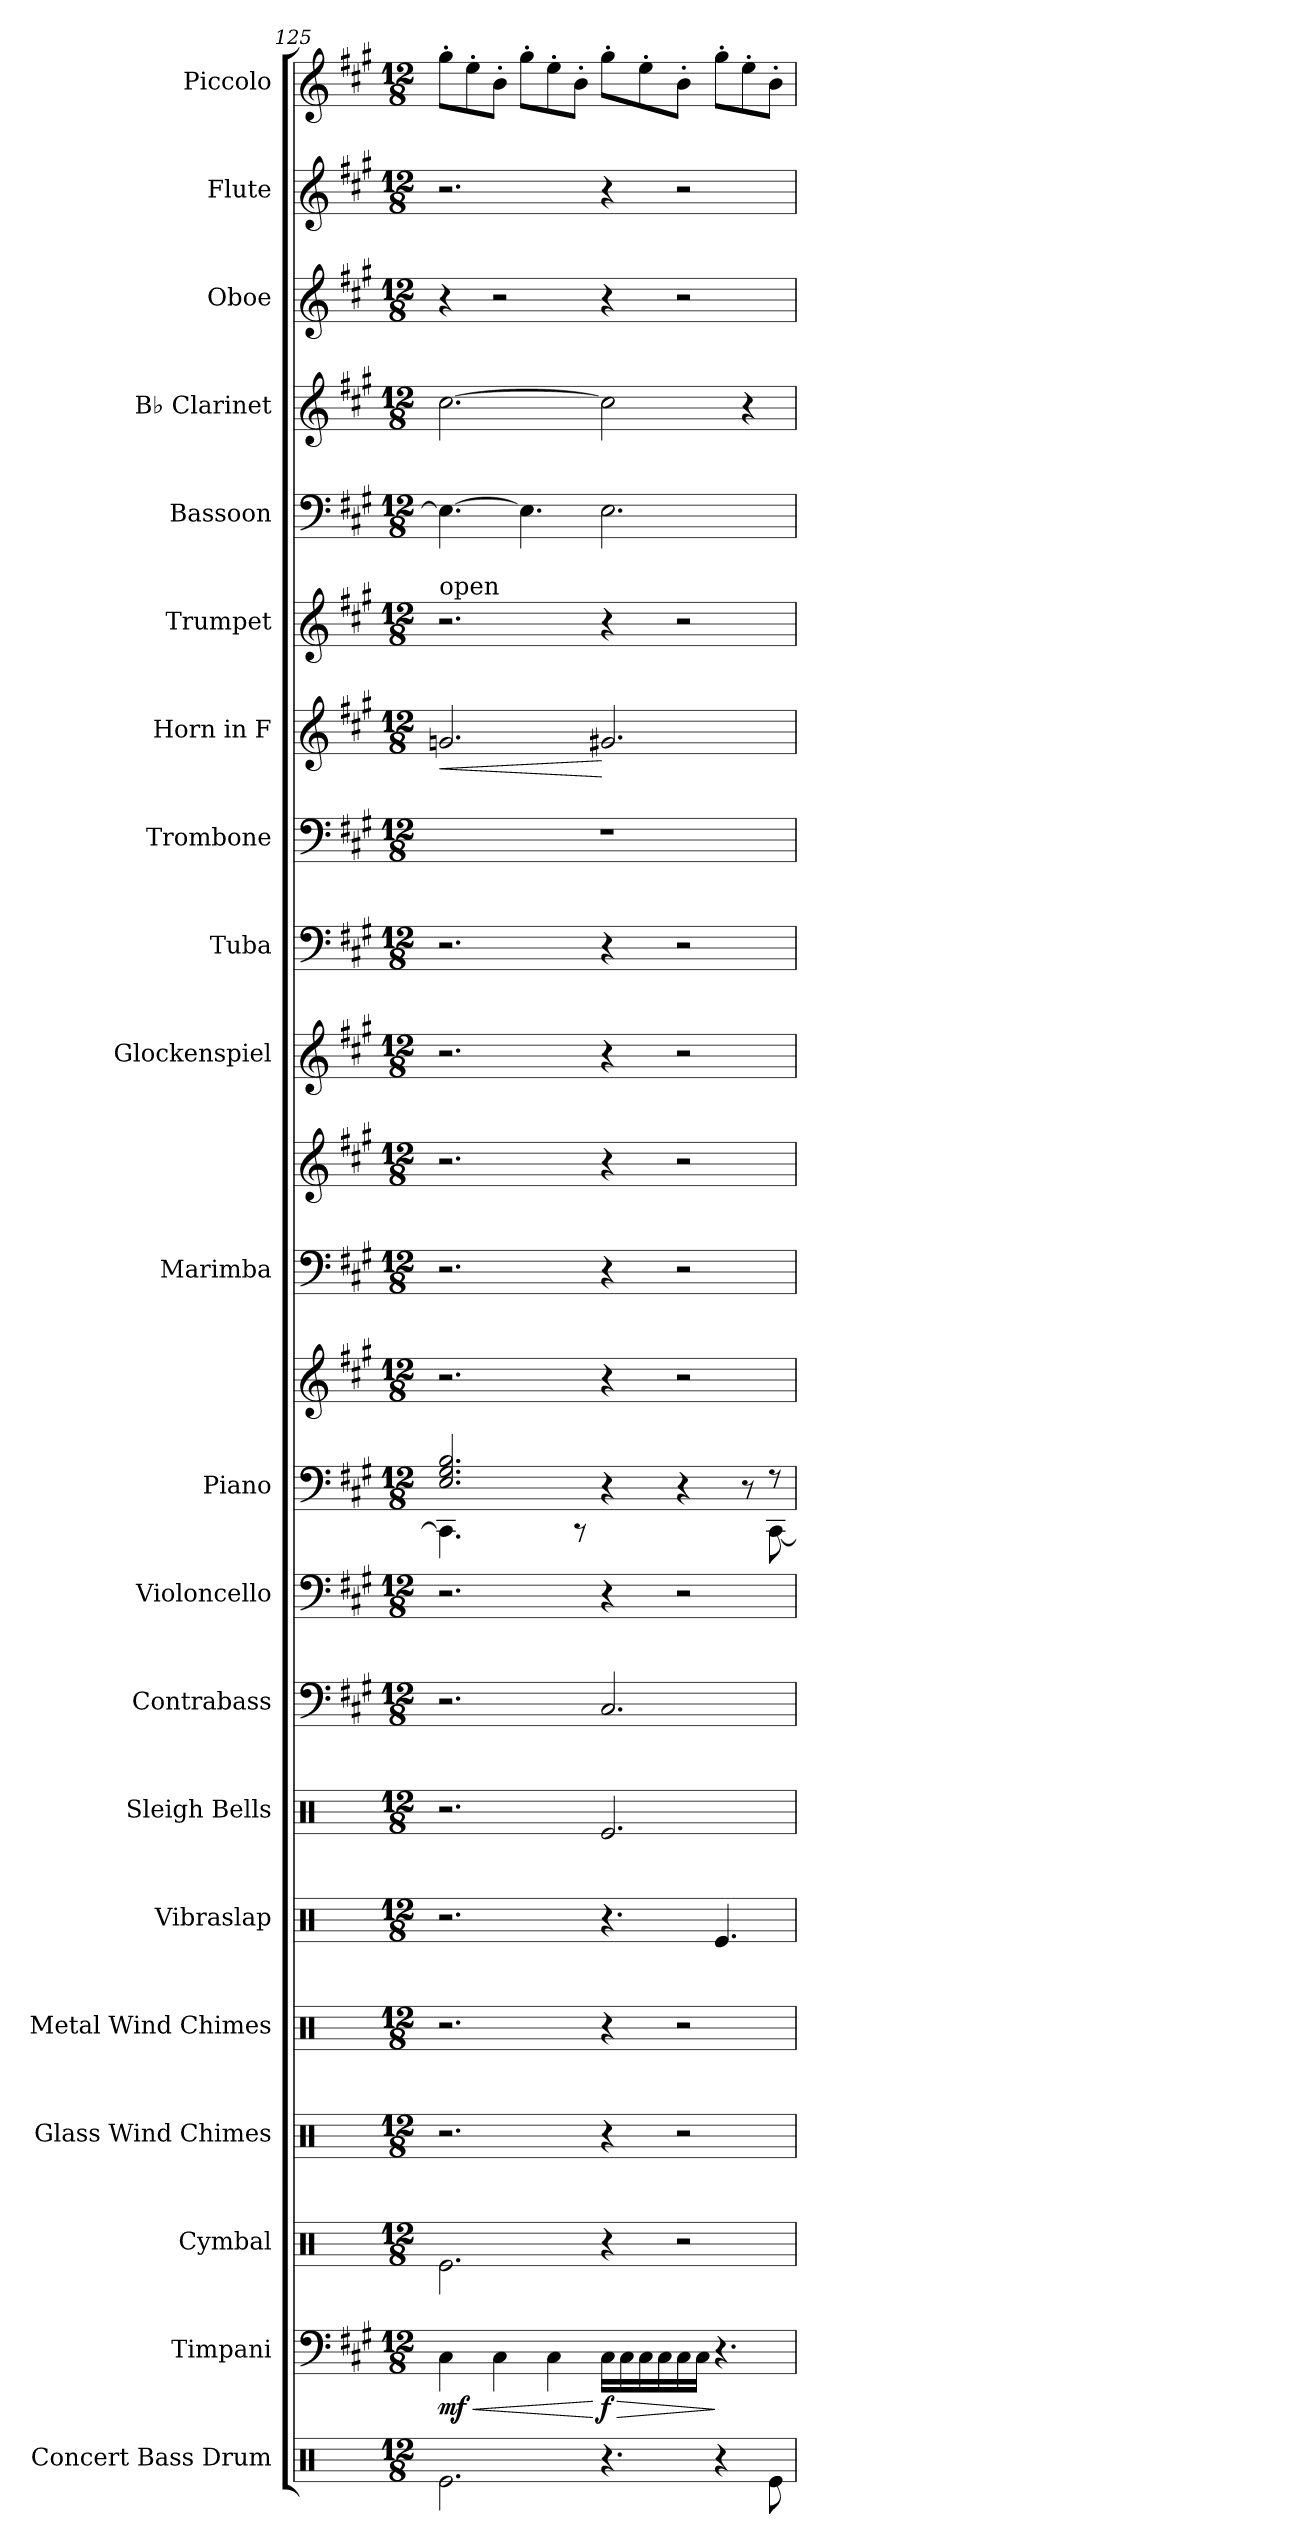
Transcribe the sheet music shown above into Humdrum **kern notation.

**kern	**kern	**dynam	**kern	**kern	**kern	**kern	**kern	**kern	**kern	**kern	**kern	**kern	**kern	**kern	**kern	**kern	**kern	**dynam	**kern	**kern	**kern	**kern	**dynam	**kern	**kern
*part21	*part20	*part20	*part19	*part18	*part17	*part16	*part15	*part14	*part13	*part12	*part12	*part11	*part11	*part10	*part9	*part8	*part7	*part7	*part6	*part5	*part4	*part3	*part3	*part2	*part1
*staff23	*staff22	*staff22	*staff21	*staff20	*staff19	*staff18	*staff17	*staff16	*staff15	*staff14	*staff13	*staff12	*staff11	*staff10	*staff9	*staff8	*staff7	*staff7	*staff6	*staff5	*staff4	*staff3	*staff3	*staff2	*staff1
*I"Concert Bass Drum	*I"Timpani	*	*I"Cymbal	*I"Glass Wind Chimes	*I"Metal Wind Chimes	*I"Vibraslap	*I"Sleigh Bells	*I"Contrabass	*I"Violoncello	*I"Piano	*	*I"Marimba	*	*I"Glockenspiel	*I"Tuba	*I"Trombone	*I"Horn in F	*	*I"Trumpet	*I"Bassoon	*I"B♭ Clarinet	*I"Oboe	*	*I"Flute	*I"Piccolo
*I'Con. BD	*I'Timp.	*	*I'Cym.	*I'Gl. Wn Ch.	*I'Met. Wn Ch.	*I'Vibslp.	*I'Sle. Be.	*I'Cb.	*I'Vc.	*I'Pno.	*	*I'Mrm.	*	*I'Glock.	*I'Tba.	*I'Tbn.	*	*	*I'Tpt.	*I'Bsn.	*I'B♭ Cl.	*I'Ob.	*	*I'Fl.	*I'Picc.
*clefX	*clefF4	*	*clefX	*clefX	*clefX	*clefX	*clefX	*clefF4	*clefF4	*clefF4	*clefG2	*clefF4	*clefG2	*clefG2	*clefF4	*clefF4	*clefG2	*	*clefG2	*clefF4	*clefG2	*clefG2	*	*clefG2	*clefG2
*	*	*	*	*	*	*	*	*ITrd7c12	*	*	*	*	*	*ITrd-14c-24	*	*	*ITrd4c7	*	*ITrd1c2	*	*ITrd1c2	*	*	*	*ITrd-7c-12
*k[]	*k[f#c#g#]	*	*k[]	*k[]	*k[]	*k[]	*k[]	*k[f#c#g#]	*k[f#c#g#]	*k[f#c#g#]	*k[f#c#g#]	*k[f#c#g#]	*k[f#c#g#]	*k[f#c#g#]	*k[f#c#g#]	*k[f#c#g#]	*k[f#c#]	*	*k[f#]	*k[f#c#g#]	*k[f#]	*k[f#c#g#]	*	*k[f#c#g#]	*k[f#c#g#]
*M12/8	*M12/8	*	*M12/8	*M12/8	*M12/8	*M12/8	*M12/8	*M12/8	*M12/8	*M12/8	*M12/8	*M12/8	*M12/8	*M12/8	*M12/8	*M12/8	*M12/8	*	*M12/8	*M12/8	*M12/8	*M12/8	*	*M12/8	*M12/8
=125	=125	=125	=125	=125	=125	=125	=125	=125	=125	=125	=125	=125	=125	=125	=125	=125	=125	=125	=125	=125	=125	=125	=125	=125	=125
!	!	!	!	!	!	!	!	!	!	!	!	!	!	!	!	!	!	!	!LO:TX:a:t=open	!	!	!	!	!	!
!	!	!LO:HP:b	!	!	!	!	!	!	!	!	!	!	!	!	!	!	!	!LO:HP:b	!	!	!	!	!	!	!
*	*	*	*	*	*	*	*	*	*	*^	*	*	*	*	*	*	*	*	*	*	*	*	*	*	*
!	!	!LO:DY:n=1:b	!	!	!	!	!	!	!	!	!	!	!	!	!	!	!	!	!	!	!	!	!	!LO:DY:b	!	!
!	!	!	!	!	!	!	!	!	!	!	!	!	!	!	!	!	!	!	!	!	!	!	!	!LO:DY:n=1:b	!	!
2.Re\	4C#\	< mf	2.Re\	2.r	2.r	2.r	2.r	2.r	2.r	2.E/ 2.G#/ 2.B/	4.CC#\]	2.r	2.r	2.r	2.r	2.r	1.r	2.cn/	<	2.r	4.E\_	[2.b\	4r	p other-dynamics	2.r	8ggg#'\L
.	.	.	.	.	.	.	.	.	.	.	.	.	.	.	.	.	.	.	.	.	.	.	.	.	.	8eee'\
.	4C#\	.	.	.	.	.	.	.	.	.	.	.	.	.	.	.	.	.	.	.	.	.	2r	.	.	8bb'\J
.	.	.	.	.	.	.	.	.	.	.	4ryy	.	.	.	.	.	.	.	.	.	4.E\]	.	.	.	.	8ggg#'\L
.	4C#\	.	.	.	.	.	.	.	.	.	.	.	.	.	.	.	.	.	.	.	.	.	.	.	.	8eee'\
.	.	.	.	.	.	.	.	.	.	.	8r	.	.	.	.	.	.	.	.	.	.	.	.	.	.	8bb'\J
!	!	!LO:HP:n=1:b	!	!	!	!	!	!	!	!	!	!	!	!	!	!	!	!	!	!	!	!	!	!	!	!
!	!	!LO:DY:n=2:b	!	!	!	!	!	!	!	!	!	!	!	!	!	!	!	!	!	!	!	!	!	!	!	!
4.r	16C#\LL	[ > f	4r	4r	4r	4.r	2.Re/	2.CC#/	4r	4r	8ryy	4r	4r	4r	4r	4r	.	2.c#X/	[	4r	2.E\	2b\]	4r	.	4r	8ggg#'\L
.	16C#\	.	.	.	.	.	.	.	.	.	.	.	.	.	.	.	.	.	.	.	.	.	.	.	.	.
*	*	*	*	*	*	*	*	*	*	*v	*v	*	*	*	*	*	*	*	*	*	*	*	*	*	*	*
.	16C#\	.	.	.	.	.	.	.	.	.	.	.	.	.	.	.	.	.	.	.	.	.	.	.	8eee'\
.	16C#\	.	.	.	.	.	.	.	.	.	.	.	.	.	.	.	.	.	.	.	.	.	.	.	.
.	16C#\	.	2r	2r	2r	.	.	.	2r	4r	2r	2r	2r	2r	2r	.	.	.	2r	.	.	2r	.	2r	8bb'\J
.	16C#\JJ	.	.	.	.	.	.	.	.	.	.	.	.	.	.	.	.	.	.	.	.	.	.	.	.
!	!	!LO:DY:n=3:b	!	!	!	!	!	!	!	!	!	!	!	!	!	!	!	!	!	!	!	!	!	!	!
!	!	!LO:DY:n=4:b	!	!	!	!	!	!	!	!	!	!	!	!	!	!	!	!	!	!	!	!	!	!	!
4r	4.r	] p other-dynamics	.	.	.	4.Re/	.	.	.	.	.	.	.	.	.	.	.	.	.	.	.	.	.	.	8ggg#'\L
.	.	.	.	.	.	.	.	.	.	8r	.	.	.	.	.	.	.	.	.	.	4r	.	.	.	8eee'\
*	*	*	*	*	*	*	*	*	*	*^	*	*	*	*	*	*	*	*	*	*	*	*	*	*	*
8Re\	.	.	.	.	.	.	.	.	.	8r	[8CC#\	.	.	.	.	.	.	.	.	.	.	.	.	.	.	8bb'\J
*	*	*	*	*	*	*	*	*	*	*v	*v	*	*	*	*	*	*	*	*	*	*	*	*	*	*	*
=	=	=	=	=	=	=	=	=	=	=	=	=	=	=	=	=	=	=	=	=	=	=	=	=	=
*-	*-	*-	*-	*-	*-	*-	*-	*-	*-	*-	*-	*-	*-	*-	*-	*-	*-	*-	*-	*-	*-	*-	*-	*-	*-
